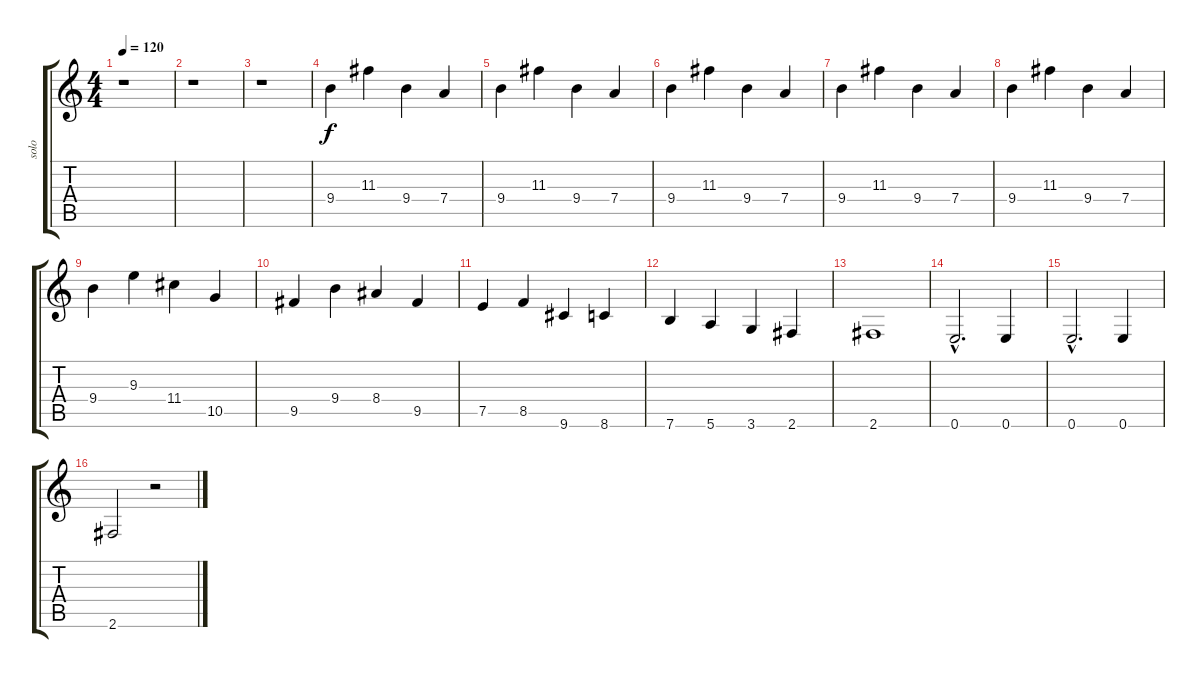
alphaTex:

\track ("solo" "solo") {instrument distortionguitar}
\staff {score tabs}
\tuning (E4 B3 G3 D3 A2 E2) {hide}
\ts (4 4)
\tempo 120
\clef g2
\ks c
r.1{dy f} |
r.1 |
r.1 |
9.4.4 11.3.4 9.4.4 7.4.4 |
9.4.4 11.3.4 9.4.4 7.4.4 |
9.4.4 11.3.4 9.4.4 7.4.4 |
9.4.4 11.3.4 9.4.4 7.4.4 |
9.4.4 11.3.4 9.4.4 7.4.4 |
9.4.4 9.3.4 11.4.4 10.5.4 |
9.5.4 9.4.4 8.4.4 9.5.4 |
7.5.4 8.5.4 9.6.4 8.6.4 |
7.6.4 5.6.4 3.6.4 2.6.4 |
2.6.1 |
0.6{hac}.2{d} 0.6.4 |
0.6{hac}.2{d} 0.6.4 |
2.6.2 r.2
